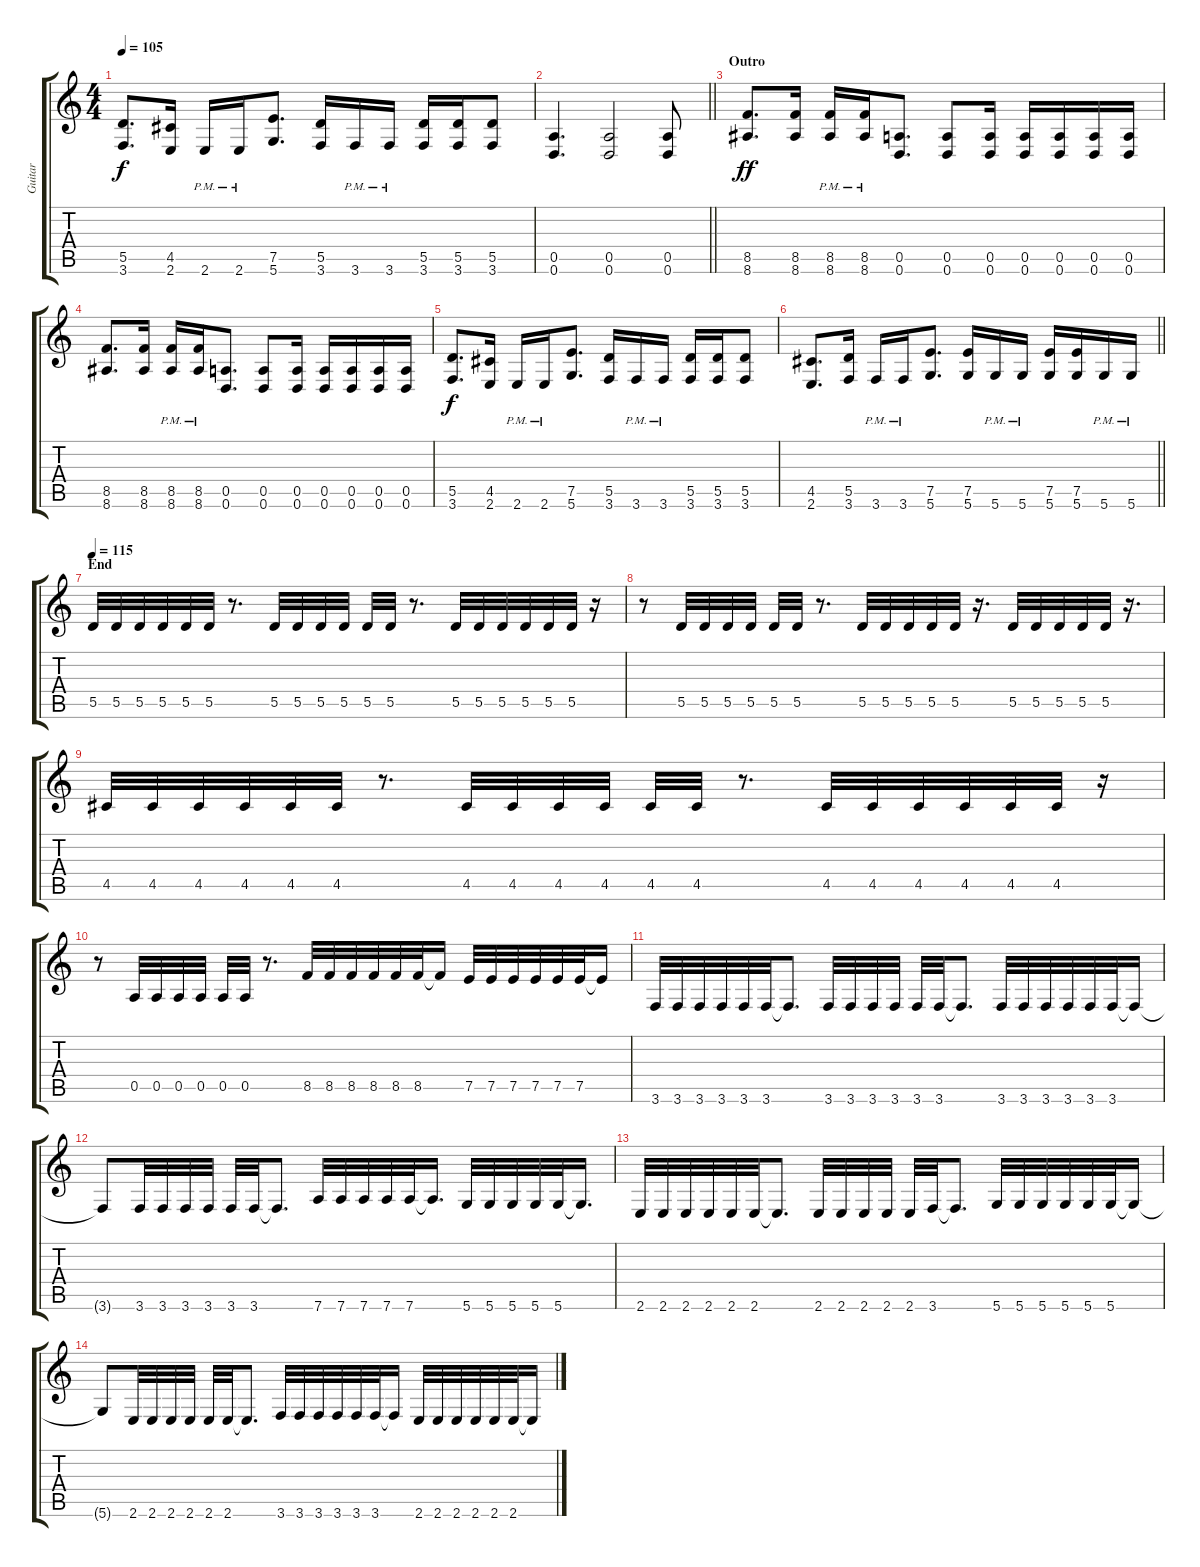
\track ("Guitar" "Guitar") {instrument overdrivenguitar}
\staff {score tabs}
\tuning (E4 B3 G3 D3 A2 D2) {hide}
\ts (4 4)
\tempo 105
\clef g2
\ks c
(5.5 3.6).8{d dy f} (4.5 2.6).16 2.6{pm}.16 2.6{pm}.16 (7.5 5.6).8{d} (5.5 3.6).16 3.6{pm}.16 3.6{pm}.16 (5.5 3.6).16 (5.5 3.6).16 (5.5 3.6).8 |
\barLineRight lightlight
(0.5 0.6).4{d} (0.5 0.6).2 (0.5 0.6).8 |
\section ("" "Outro")
(8.5 8.6).8{d dy ff} (8.5 8.6).16 (8.5{pm} 8.6{pm}).16 (8.5{pm} 8.6{pm}).16 (0.5 0.6).8{d} (0.5 0.6).8 (0.5 0.6).16 (0.5 0.6).16 (0.5 0.6).16 (0.5 0.6).16 (0.5 0.6).16 |
(8.5 8.6).8{d} (8.5 8.6).16 (8.5{pm} 8.6{pm}).16 (8.5{pm} 8.6{pm}).16 (0.5 0.6).8{d} (0.5 0.6).8 (0.5 0.6).16 (0.5 0.6).16 (0.5 0.6).16 (0.5 0.6).16 (0.5 0.6).16 |
(5.5 3.6).8{d dy f} (4.5 2.6).16 2.6{pm}.16 2.6{pm}.16 (7.5 5.6).8{d} (5.5 3.6).16 3.6{pm}.16 3.6{pm}.16 (5.5 3.6).16 (5.5 3.6).16 (5.5 3.6).8 |
\barLineRight lightlight
(4.5 2.6).8{d} (5.5 3.6).16 3.6{pm}.16 3.6{pm}.16 (7.5 5.6).8{d} (7.5 5.6).16 5.6{pm}.16 5.6{pm}.16 (7.5 5.6).16 (7.5 5.6).16 5.6{pm}.16 5.6{pm}.16 |
\section ("" "End")
\tempo 115
5.5.32 5.5.32 5.5.32 5.5.32 5.5.32 5.5.32 r.8{d} 5.5.32 5.5.32 5.5.32 5.5.32 5.5.32 5.5.32 r.8{d} 5.5.32 5.5.32 5.5.32 5.5.32 5.5.32 5.5.32 r.16 |
r.8 5.5.32 5.5.32 5.5.32 5.5.32 5.5.32 5.5.32 r.8{d} 5.5.32 5.5.32 5.5.32 5.5.32 5.5.32 r.16{d} 5.5.32 5.5.32 5.5.32 5.5.32 5.5.32 r.16{d} |
4.5.32 4.5.32 4.5.32 4.5.32 4.5.32 4.5.32 r.8{d} 4.5.32 4.5.32 4.5.32 4.5.32 4.5.32 4.5.32 r.8{d} 4.5.32 4.5.32 4.5.32 4.5.32 4.5.32 4.5.32 r.16 |
r.8 0.5.32 0.5.32 0.5.32 0.5.32 0.5.32 0.5.32 r.8{d} 8.5.32 8.5.32 8.5.32 8.5.32 8.5.32 8.5.32 8.5{t}.16 7.5.32 7.5.32 7.5.32 7.5.32 7.5.32 7.5.32 7.5{t}.16 |
3.6.32 3.6.32 3.6.32 3.6.32 3.6.32 3.6.32 3.6{t}.8{d} 3.6.32 3.6.32 3.6.32 3.6.32 3.6.32 3.6.32 3.6{t}.8{d} 3.6.32 3.6.32 3.6.32 3.6.32 3.6.32 3.6.32 3.6{t}.16 |
3.6{t}.8 3.6.32 3.6.32 3.6.32 3.6.32 3.6.32 3.6.32 3.6{t}.8{d} 7.6.32 7.6.32 7.6.32 7.6.32 7.6.32 7.6{t}.16{d} 5.6.32 5.6.32 5.6.32 5.6.32 5.6.32 5.6{t}.16{d} |
2.6.32 2.6.32 2.6.32 2.6.32 2.6.32 2.6.32 2.6{t}.8{d} 2.6.32 2.6.32 2.6.32 2.6.32 2.6.32 3.6.32 3.6{t}.8{d} 5.6.32 5.6.32 5.6.32 5.6.32 5.6.32 5.6.32 5.6{t}.16 |
5.6{t}.8 2.6.32 2.6.32 2.6.32 2.6.32 2.6.32 2.6.32 2.6{t}.8{d} 3.6.32 3.6.32 3.6.32 3.6.32 3.6.32 3.6.32 3.6{t}.16 2.6.32 2.6.32 2.6.32 2.6.32 2.6.32 2.6.32 2.6{t}.16
